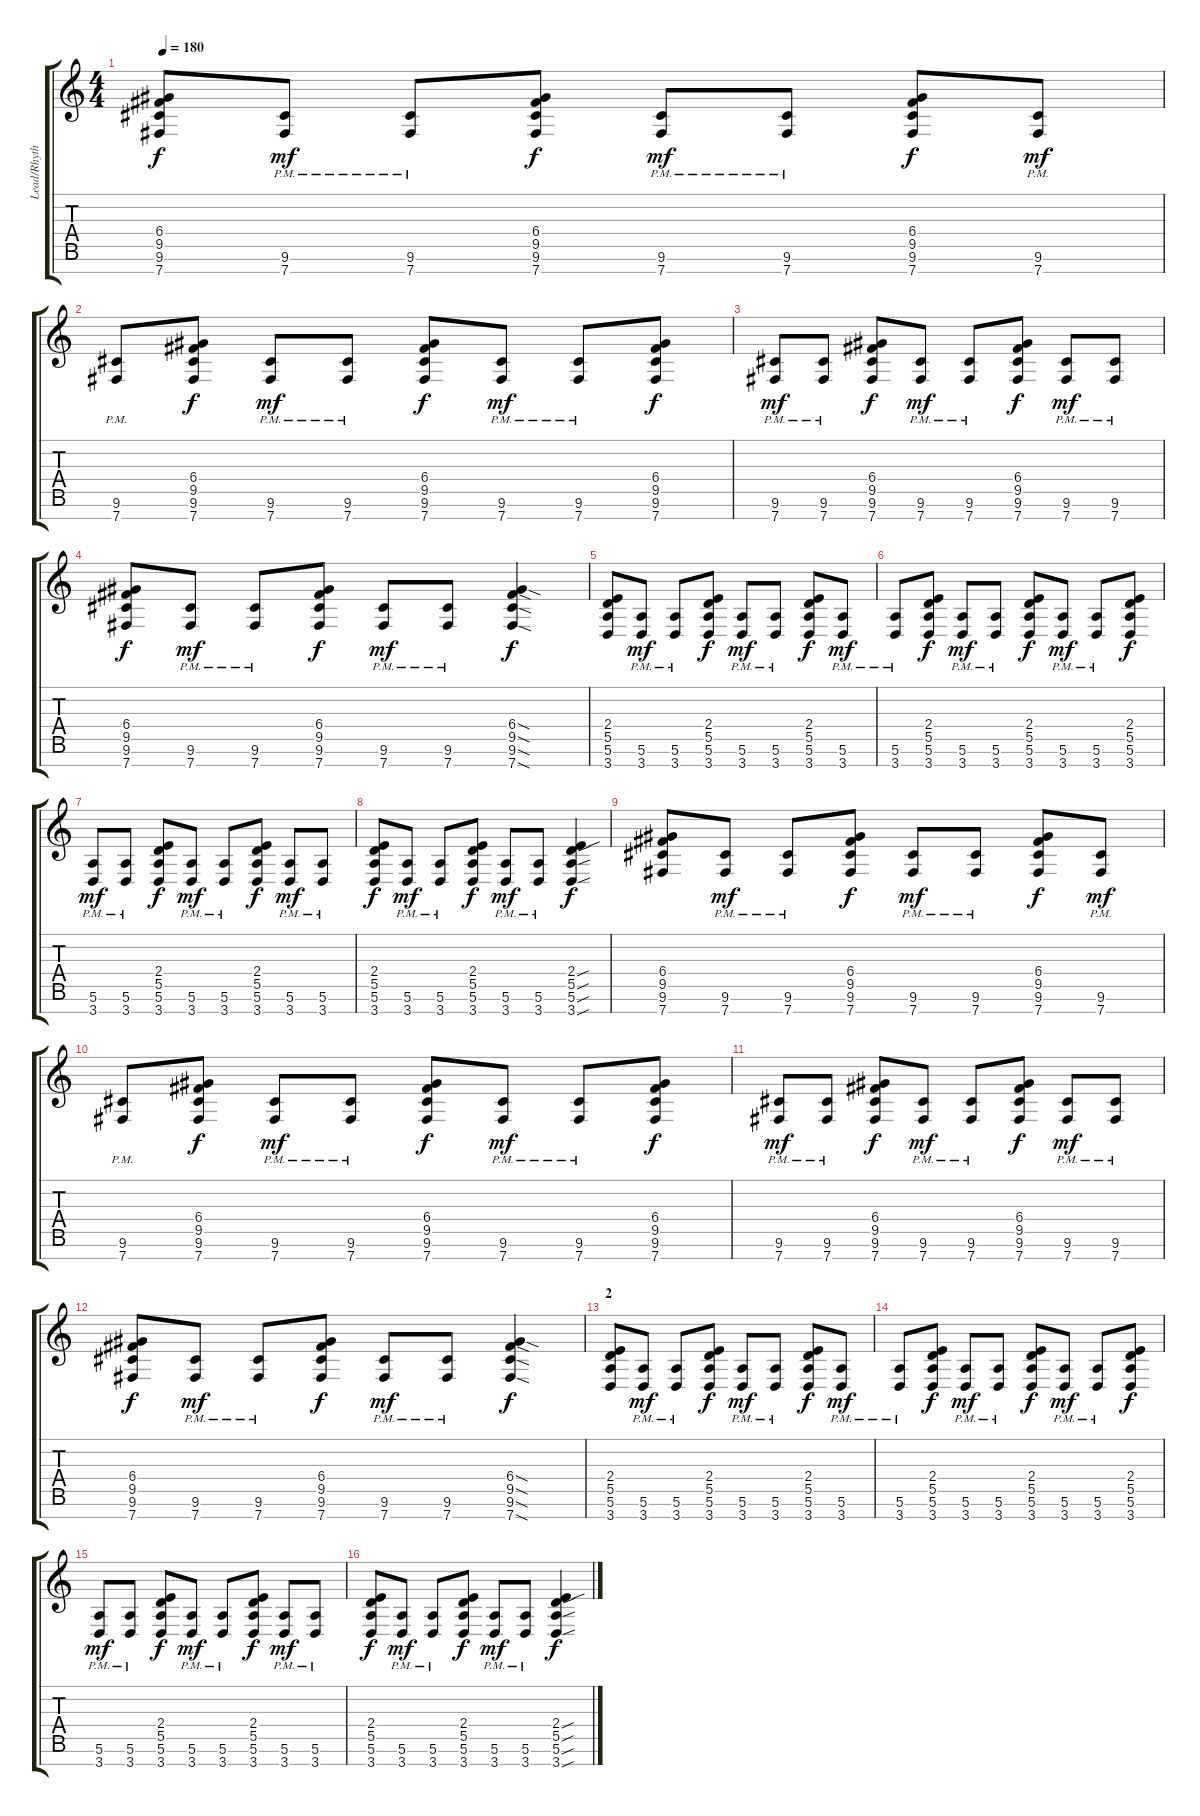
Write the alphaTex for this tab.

\track ("Lead/Rhythm" "Lead/Rhyth") {instrument distortionguitar}
\staff {score tabs}
\tuning (E4 B3 G3 D3 A2 E2 B1) {hide}
\ts (4 4)
\tempo 180
\clef g2
\ks c
(6.4 9.5 9.6 7.7).8{dy f} (9.6{pm} 7.7{pm}).8{dy mf} (9.6{pm} 7.7{pm}).8 (6.4 9.5 9.6 7.7).8{dy f} (9.6{pm} 7.7{pm}).8{dy mf} (9.6{pm} 7.7{pm}).8 (6.4 9.5 9.6 7.7).8{dy f} (9.6{pm} 7.7{pm}).8{dy mf} |
(9.6{pm} 7.7{pm}).8 (6.4 9.5 9.6 7.7).8{dy f} (9.6{pm} 7.7{pm}).8{dy mf} (9.6{pm} 7.7{pm}).8 (6.4 9.5 9.6 7.7).8{dy f} (9.6{pm} 7.7{pm}).8{dy mf} (9.6{pm} 7.7{pm}).8 (6.4 9.5 9.6 7.7).8{dy f} |
(9.6{pm} 7.7{pm}).8{dy mf} (9.6{pm} 7.7{pm}).8 (6.4 9.5 9.6 7.7).8{dy f} (9.6{pm} 7.7{pm}).8{dy mf} (9.6{pm} 7.7{pm}).8 (6.4 9.5 9.6 7.7).8{dy f} (9.6{pm} 7.7{pm}).8{dy mf} (9.6{pm} 7.7{pm}).8 |
(6.4 9.5 9.6 7.7).8{dy f} (9.6{pm} 7.7{pm}).8{dy mf} (9.6{pm} 7.7{pm}).8 (6.4 9.5 9.6 7.7).8{dy f} (9.6{pm} 7.7{pm}).8{dy mf} (9.6{pm} 7.7{pm}).8 (6.4{sod} 9.5{sod} 9.6{sod} 7.7{sod}).4{dy f} |
(2.4 5.5 5.6 3.7).8 (5.6{pm} 3.7{pm}).8{dy mf} (5.6{pm} 3.7{pm}).8 (2.4 5.5 5.6 3.7).8{dy f} (5.6{pm} 3.7{pm}).8{dy mf} (5.6{pm} 3.7{pm}).8 (2.4 5.5 5.6 3.7).8{dy f} (5.6{pm} 3.7{pm}).8{dy mf} |
(5.6{pm} 3.7{pm}).8 (2.4 5.5 5.6 3.7).8{dy f} (5.6{pm} 3.7{pm}).8{dy mf} (5.6{pm} 3.7{pm}).8 (2.4 5.5 5.6 3.7).8{dy f} (5.6{pm} 3.7{pm}).8{dy mf} (5.6{pm} 3.7{pm}).8 (2.4 5.5 5.6 3.7).8{dy f} |
(5.6{pm} 3.7{pm}).8{dy mf} (5.6{pm} 3.7{pm}).8 (2.4 5.5 5.6 3.7).8{dy f} (5.6{pm} 3.7{pm}).8{dy mf} (5.6{pm} 3.7{pm}).8 (2.4 5.5 5.6 3.7).8{dy f} (5.6{pm} 3.7{pm}).8{dy mf} (5.6{pm} 3.7{pm}).8 |
(2.4 5.5 5.6 3.7).8{dy f} (5.6{pm} 3.7{pm}).8{dy mf} (5.6{pm} 3.7{pm}).8 (2.4 5.5 5.6 3.7).8{dy f} (5.6{pm} 3.7{pm}).8{dy mf} (5.6{pm} 3.7{pm}).8 (2.4{sou} 5.5{sou} 5.6{sou} 3.7{sou}).4{dy f} |
(6.4 9.5 9.6 7.7).8 (9.6{pm} 7.7{pm}).8{dy mf} (9.6{pm} 7.7{pm}).8 (6.4 9.5 9.6 7.7).8{dy f} (9.6{pm} 7.7{pm}).8{dy mf} (9.6{pm} 7.7{pm}).8 (6.4 9.5 9.6 7.7).8{dy f} (9.6{pm} 7.7{pm}).8{dy mf} |
(9.6{pm} 7.7{pm}).8 (6.4 9.5 9.6 7.7).8{dy f} (9.6{pm} 7.7{pm}).8{dy mf} (9.6{pm} 7.7{pm}).8 (6.4 9.5 9.6 7.7).8{dy f} (9.6{pm} 7.7{pm}).8{dy mf} (9.6{pm} 7.7{pm}).8 (6.4 9.5 9.6 7.7).8{dy f} |
(9.6{pm} 7.7{pm}).8{dy mf} (9.6{pm} 7.7{pm}).8 (6.4 9.5 9.6 7.7).8{dy f} (9.6{pm} 7.7{pm}).8{dy mf} (9.6{pm} 7.7{pm}).8 (6.4 9.5 9.6 7.7).8{dy f} (9.6{pm} 7.7{pm}).8{dy mf} (9.6{pm} 7.7{pm}).8 |
(6.4 9.5 9.6 7.7).8{dy f} (9.6{pm} 7.7{pm}).8{dy mf} (9.6{pm} 7.7{pm}).8 (6.4 9.5 9.6 7.7).8{dy f} (9.6{pm} 7.7{pm}).8{dy mf} (9.6{pm} 7.7{pm}).8 (6.4{sod} 9.5{sod} 9.6{sod} 7.7{sod}).4{dy f} |
\section ("" "2")
(2.4 5.5 5.6 3.7).8 (5.6{pm} 3.7{pm}).8{dy mf} (5.6{pm} 3.7{pm}).8 (2.4 5.5 5.6 3.7).8{dy f} (5.6{pm} 3.7{pm}).8{dy mf} (5.6{pm} 3.7{pm}).8 (2.4 5.5 5.6 3.7).8{dy f} (5.6{pm} 3.7{pm}).8{dy mf} |
(5.6{pm} 3.7{pm}).8 (2.4 5.5 5.6 3.7).8{dy f} (5.6{pm} 3.7{pm}).8{dy mf} (5.6{pm} 3.7{pm}).8 (2.4 5.5 5.6 3.7).8{dy f} (5.6{pm} 3.7{pm}).8{dy mf} (5.6{pm} 3.7{pm}).8 (2.4 5.5 5.6 3.7).8{dy f} |
(5.6{pm} 3.7{pm}).8{dy mf} (5.6{pm} 3.7{pm}).8 (2.4 5.5 5.6 3.7).8{dy f} (5.6{pm} 3.7{pm}).8{dy mf} (5.6{pm} 3.7{pm}).8 (2.4 5.5 5.6 3.7).8{dy f} (5.6{pm} 3.7{pm}).8{dy mf} (5.6{pm} 3.7{pm}).8 |
(2.4 5.5 5.6 3.7).8{dy f} (5.6{pm} 3.7{pm}).8{dy mf} (5.6{pm} 3.7{pm}).8 (2.4 5.5 5.6 3.7).8{dy f} (5.6{pm} 3.7{pm}).8{dy mf} (5.6{pm} 3.7{pm}).8 (2.4{sou} 5.5{sou} 5.6{sou} 3.7{sou}).4{dy f}
